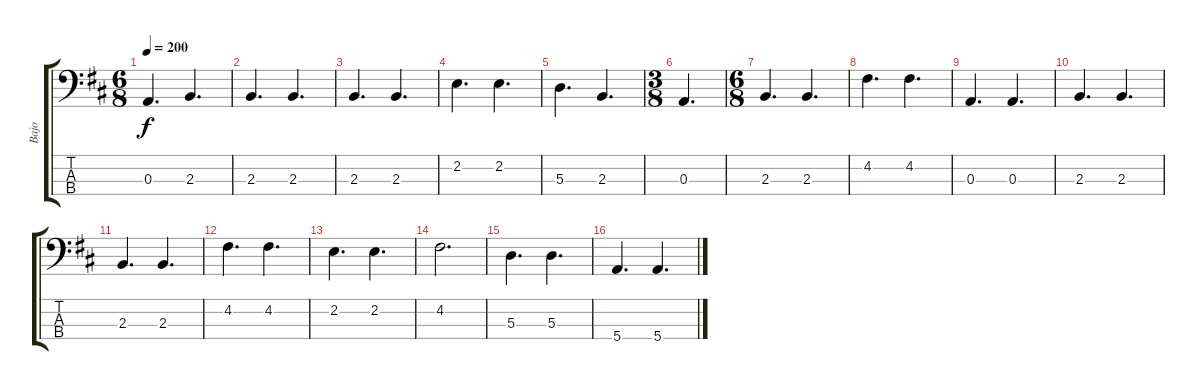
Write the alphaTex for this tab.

\track ("Bajo" "Bajo") {instrument electricbassfinger}
\staff {score tabs}
\tuning (G2 D2 A1 E1) {hide}
\ts (6 8)
\tempo 200
\clef f4
\ks bminor
0.3.4{d dy f} 2.3.4{d} |
2.3.4{d} 2.3.4{d} |
2.3.4{d} 2.3.4{d} |
2.2.4{d} 2.2.4{d} |
5.3.4{d} 2.3.4{d} |
\ts (3 8)
0.3.4{d} |
\ts (6 8)
2.3.4{d} 2.3.4{d} |
4.2.4{d} 4.2.4{d} |
0.3.4{d} 0.3.4{d} |
2.3.4{d} 2.3.4{d} |
2.3.4{d} 2.3.4{d} |
4.2.4{d} 4.2.4{d} |
2.2.4{d} 2.2.4{d} |
4.2.2{d} |
5.3.4{d} 5.3.4{d} |
5.4.4{d} 5.4.4{d}
